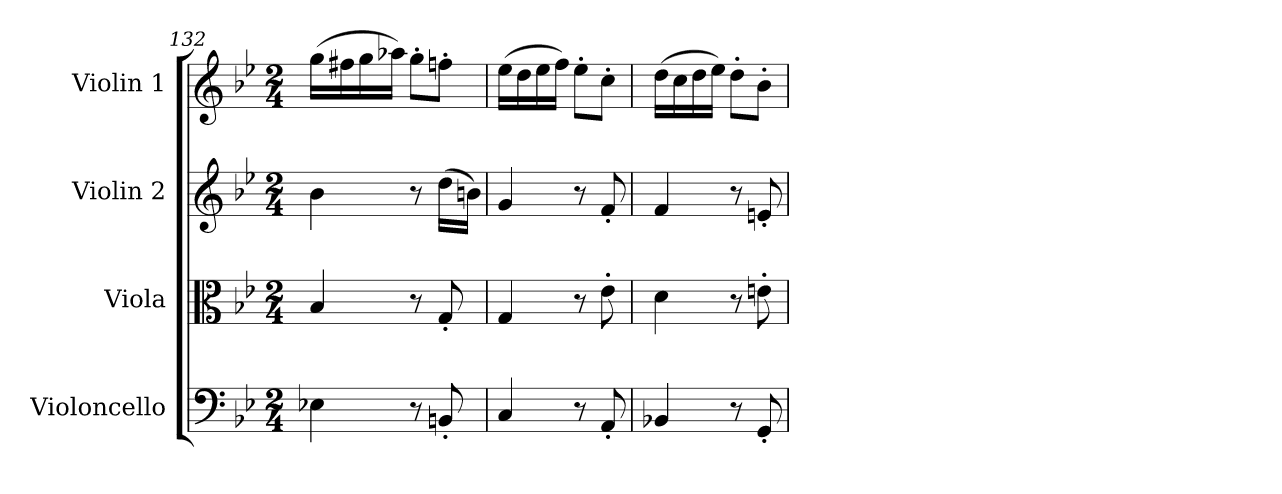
**kern	**kern	**kern	**kern
*part4	*part3	*part2	*part1
*staff4	*staff3	*staff2	*staff1
*I"Violoncello	*I"Viola	*I"Violin 2	*I"Violin 1
*I'Vc	*I'Vla	*I'Vln	*I'Vln
!!LO:LB:g=z
*clefF4	*clefC3	*clefG2	*clefG2
*k[b-e-]	*k[b-e-]	*k[b-e-]	*k[b-e-]
*M2/4	*M2/4	*M2/4	*M2/4
=132	=132	=132	=132
4E-X\	4B-/	4b-\	(16gg\LL
.	.	.	16ff#X\
.	.	.	16gg\
.	.	.	16aa-X\JJ)
8r	8r	8r	8gg'\L
8BBn'/	8G'/	(16dd\LL	8ffn'\J
.	.	16bn\JJ)	.
=133	=133	=133	=133
4C/	4G/	4g/	(16ee-\LL
.	.	.	16dd\
.	.	.	16ee-\
.	.	.	16ff\JJ)
8r	8r	8r	8ee-'\L
8AA'/	8e-'\	8f'/	8cc'\J
!!LO:LB:g=z
=134	=134	=134	=134
4BB-X/	4d\	4f/	(16dd\LL
.	.	.	16cc\
.	.	.	16dd\
.	.	.	16ee-\JJ)
8r	8r	8r	8dd'\L
8GG'/	8en'\	8en'/	8b-'\J
=	=	=	=
*-	*-	*-	*-
